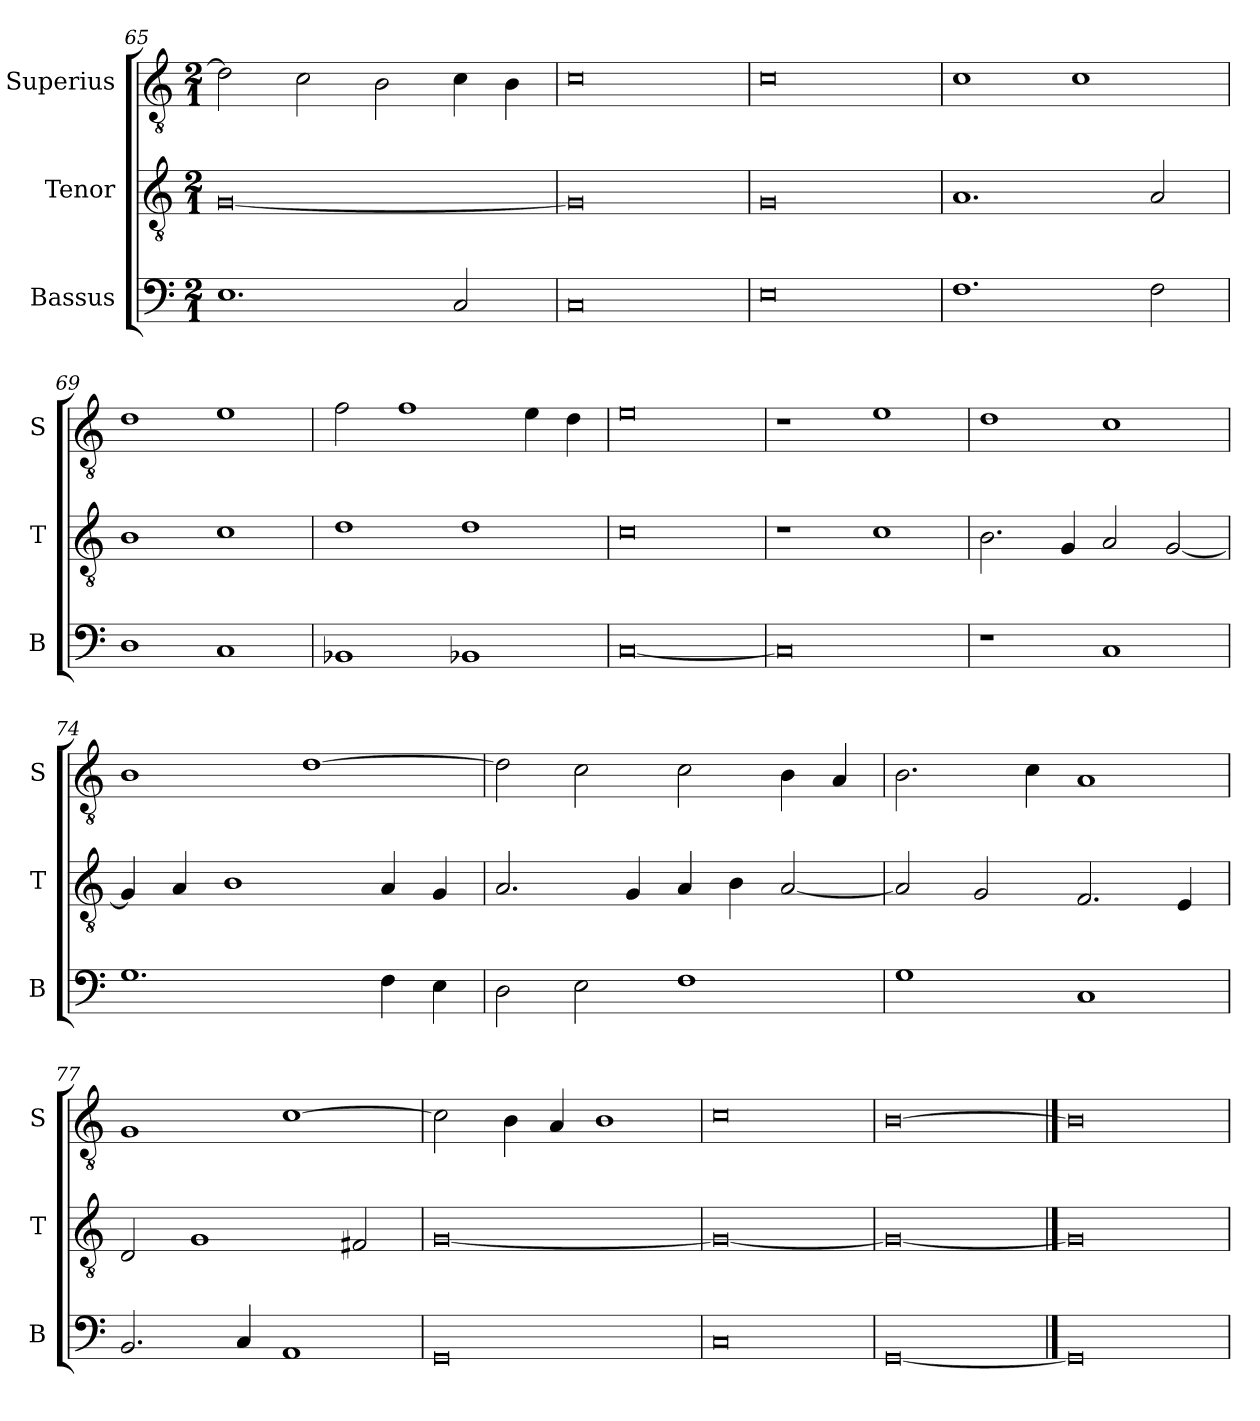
**kern	**kern	**kern
*part3	*part2	*part1
*staff3	*staff2	*staff1
*I"Bassus	*I"Tenor	*I"Superius
*I'B	*I'T	*I'S
*clefF4	*clefGv2	*clefGv2
*k[]	*k[]	*k[]
*C:	*C:	*C:
*M2/1	*M2/1	*M2/1
=65	=65	=65
1.E	[0G	2d]
.	.	2c
.	.	2B
2C	.	4c
.	.	4B
=66	=66	=66
0C	0G]	0c
=67	=67	=67
0E	0G	0c
=68	=68	=68
1.F	1.A	1c
.	.	1c
2F	2A	.
=69	=69	=69
1D	1B	1d
1C	1c	1e
=70	=70	=70
1BB-X	1d	2f
.	.	1f
1BB-X	1d	.
.	.	4e
.	.	4d
=71	=71	=71
[0C	0c	0e
=72	=72	=72
0C]	1r	1r
.	1c	1e
=73	=73	=73
1r	2.B	1d
.	4G	.
1C	2A	1c
.	[2G	.
=74	=74	=74
1.G	4G]	1B
.	4A	.
.	1B	.
.	.	[1d
4F	4A	.
4E	4G	.
=75	=75	=75
2D	2.A	2d]
2E	.	2c
.	4G	.
1F	4A	2c
.	4B	.
.	[2A	4B
.	.	4A
=76	=76	=76
1G	2A]	2.B
.	2G	.
.	.	4c
1C	2.F	1A
.	4E	.
=77	=77	=77
2.BB	2D	1G
.	1G	.
4C	.	.
1AA	.	[1c
.	2F#X	.
=78	=78	=78
0GG	[0G	2c]
.	.	4B
.	.	4A
.	.	1B
=79	=79	=79
0C	0G_	0c
=80	=80	=80
[0GG	0G_	[0B
==81	==81	==81
0GG]	0G]	0B]
=	=	=
*-	*-	*-
